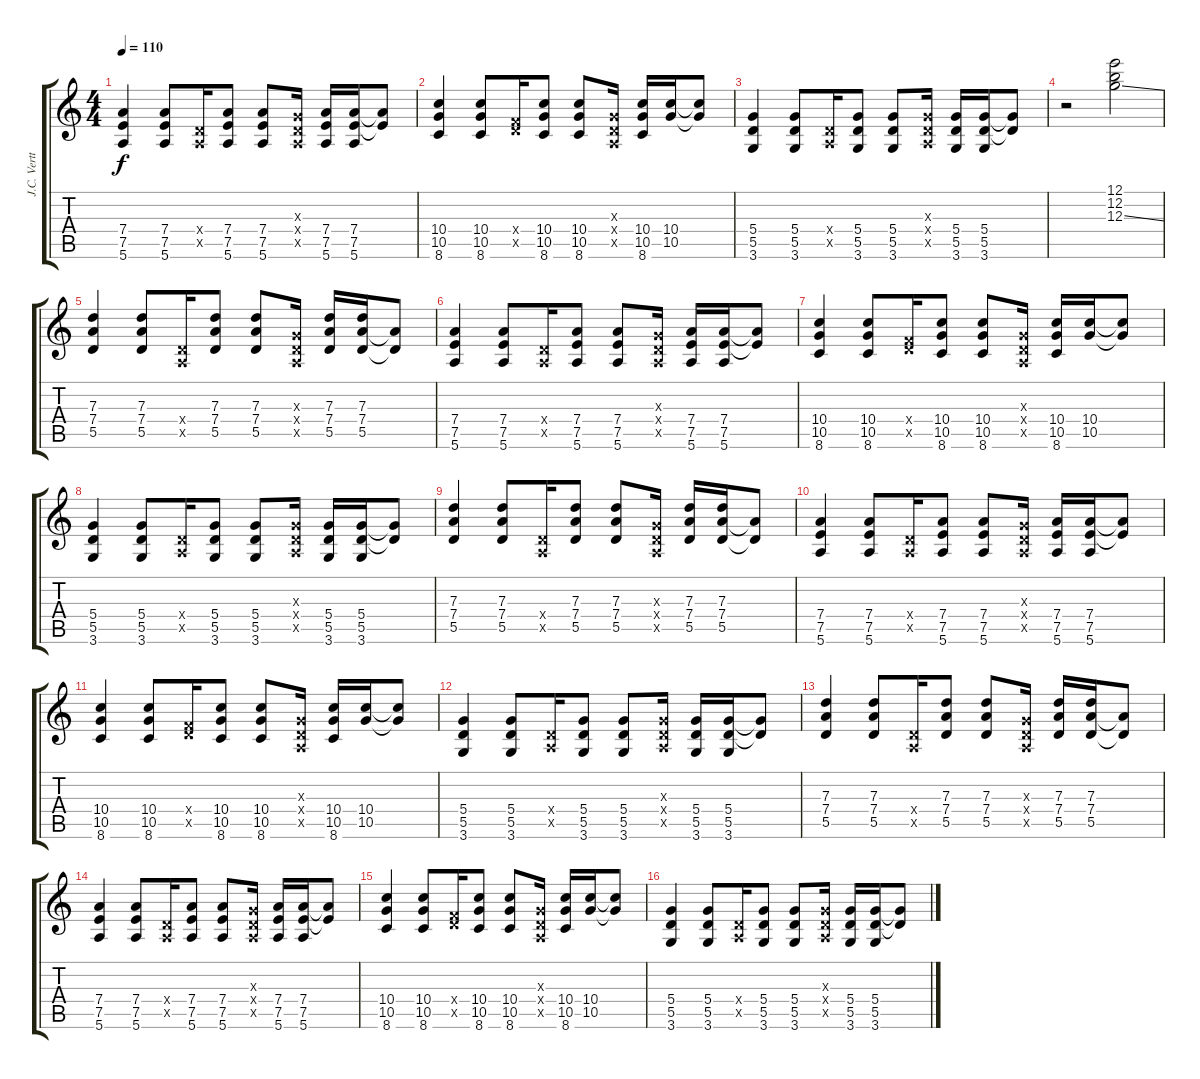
\track ("J.C. Vertti" "J.C. Vertt") {instrument electricguitarclean}
\staff {score tabs}
\tuning (E4 B3 G3 D3 A2 E2) {hide}
\ts (4 4)
\tempo 110
\clef g2
\ks c
(7.4 7.5 5.6).4{dy f} (7.4 7.5 5.6).8 (0.4{x} 0.5{x}).16 (7.4 7.5 5.6).8 (7.4 7.5 5.6).8 (0.3{x} 0.4{x} 0.5{x}).16 (7.4 7.5 5.6).16 (7.4 7.5 5.6).16 (7.4{t} 7.5{t}).8 |
(10.4 10.5 8.6).4{instrument overdrivenguitar} (10.4 10.5 8.6).8 (0.4{x} 8.5{x}).16 (10.4 10.5 8.6).8 (10.4 10.5 8.6).8 (0.3{x} 0.4{x} 0.5{x}).16 (10.4 10.5 8.6).16 (10.4 10.5).16 (10.4{t} 10.5{t}).8 |
(5.4 5.5 3.6).4 (5.4 5.5 3.6).8 (0.4{x} 0.5{x}).16 (5.4 5.5 3.6).8 (5.4 5.5 3.6).8 (0.3{x} 0.4{x} 0.5{x}).16 (5.4 5.5 3.6).16 (5.4 5.5 3.6).16 (5.4{t} 5.5{t}).8 |
r.2 (12.1 12.2 12.3{ss}).2 |
(7.3 7.4 5.5).4{instrument overdrivenguitar} (7.3 7.4 5.5).8 (0.4{x} 0.5{x}).16 (7.3 7.4 5.5).8 (7.3 7.4 5.5).8 (0.3{x} 0.4{x} 0.5{x}).16 (7.3 7.4 5.5).16 (7.3 7.4 5.5).16 (7.4{t} 5.5{t}).8 |
(7.4 7.5 5.6).4 (7.4 7.5 5.6).8 (0.4{x} 0.5{x}).16 (7.4 7.5 5.6).8 (7.4 7.5 5.6).8 (0.3{x} 0.4{x} 0.5{x}).16 (7.4 7.5 5.6).16 (7.4 7.5 5.6).16 (7.4{t} 7.5{t}).8 |
(10.4 10.5 8.6).4{instrument overdrivenguitar} (10.4 10.5 8.6).8 (0.4{x} 8.5{x}).16 (10.4 10.5 8.6).8 (10.4 10.5 8.6).8 (0.3{x} 0.4{x} 0.5{x}).16 (10.4 10.5 8.6).16 (10.4 10.5).16 (10.4{t} 10.5{t}).8 |
(5.4 5.5 3.6).4 (5.4 5.5 3.6).8 (0.4{x} 0.5{x}).16 (5.4 5.5 3.6).8 (5.4 5.5 3.6).8 (0.3{x} 0.4{x} 0.5{x}).16 (5.4 5.5 3.6).16 (5.4 5.5 3.6).16 (5.4{t} 5.5{t}).8 |
(7.3 7.4 5.5).4{instrument overdrivenguitar} (7.3 7.4 5.5).8 (0.4{x} 0.5{x}).16 (7.3 7.4 5.5).8 (7.3 7.4 5.5).8 (0.3{x} 0.4{x} 0.5{x}).16 (7.3 7.4 5.5).16 (7.3 7.4 5.5).16 (7.4{t} 5.5{t}).8 |
(7.4 7.5 5.6).4 (7.4 7.5 5.6).8 (0.4{x} 0.5{x}).16 (7.4 7.5 5.6).8 (7.4 7.5 5.6).8 (0.3{x} 0.4{x} 0.5{x}).16 (7.4 7.5 5.6).16 (7.4 7.5 5.6).16 (7.4{t} 7.5{t}).8 |
(10.4 10.5 8.6).4{instrument overdrivenguitar} (10.4 10.5 8.6).8 (0.4{x} 8.5{x}).16 (10.4 10.5 8.6).8 (10.4 10.5 8.6).8 (0.3{x} 0.4{x} 0.5{x}).16 (10.4 10.5 8.6).16 (10.4 10.5).16 (10.4{t} 10.5{t}).8 |
(5.4 5.5 3.6).4 (5.4 5.5 3.6).8 (0.4{x} 0.5{x}).16 (5.4 5.5 3.6).8 (5.4 5.5 3.6).8 (0.3{x} 0.4{x} 0.5{x}).16 (5.4 5.5 3.6).16 (5.4 5.5 3.6).16 (5.4{t} 5.5{t}).8 |
(7.3 7.4 5.5).4{volume 0 instrument overdrivenguitar} (7.3 7.4 5.5).8 (0.4{x} 0.5{x}).16 (7.3 7.4 5.5).8 (7.3 7.4 5.5).8 (0.3{x} 0.4{x} 0.5{x}).16 (7.3 7.4 5.5).16 (7.3 7.4 5.5).16 (7.4{t} 5.5{t}).8 |
(7.4 7.5 5.6).4 (7.4 7.5 5.6).8 (0.4{x} 0.5{x}).16 (7.4 7.5 5.6).8 (7.4 7.5 5.6).8 (0.3{x} 0.4{x} 0.5{x}).16 (7.4 7.5 5.6).16 (7.4 7.5 5.6).16 (7.4{t} 7.5{t}).8 |
(10.4 10.5 8.6).4{instrument overdrivenguitar} (10.4 10.5 8.6).8 (0.4{x} 8.5{x}).16 (10.4 10.5 8.6).8 (10.4 10.5 8.6).8 (0.3{x} 0.4{x} 0.5{x}).16 (10.4 10.5 8.6).16 (10.4 10.5).16 (10.4{t} 10.5{t}).8 |
(5.4 5.5 3.6).4 (5.4 5.5 3.6).8 (0.4{x} 0.5{x}).16 (5.4 5.5 3.6).8 (5.4 5.5 3.6).8 (0.3{x} 0.4{x} 0.5{x}).16 (5.4 5.5 3.6).16 (5.4 5.5 3.6).16 (5.4{t} 5.5{t}).8
